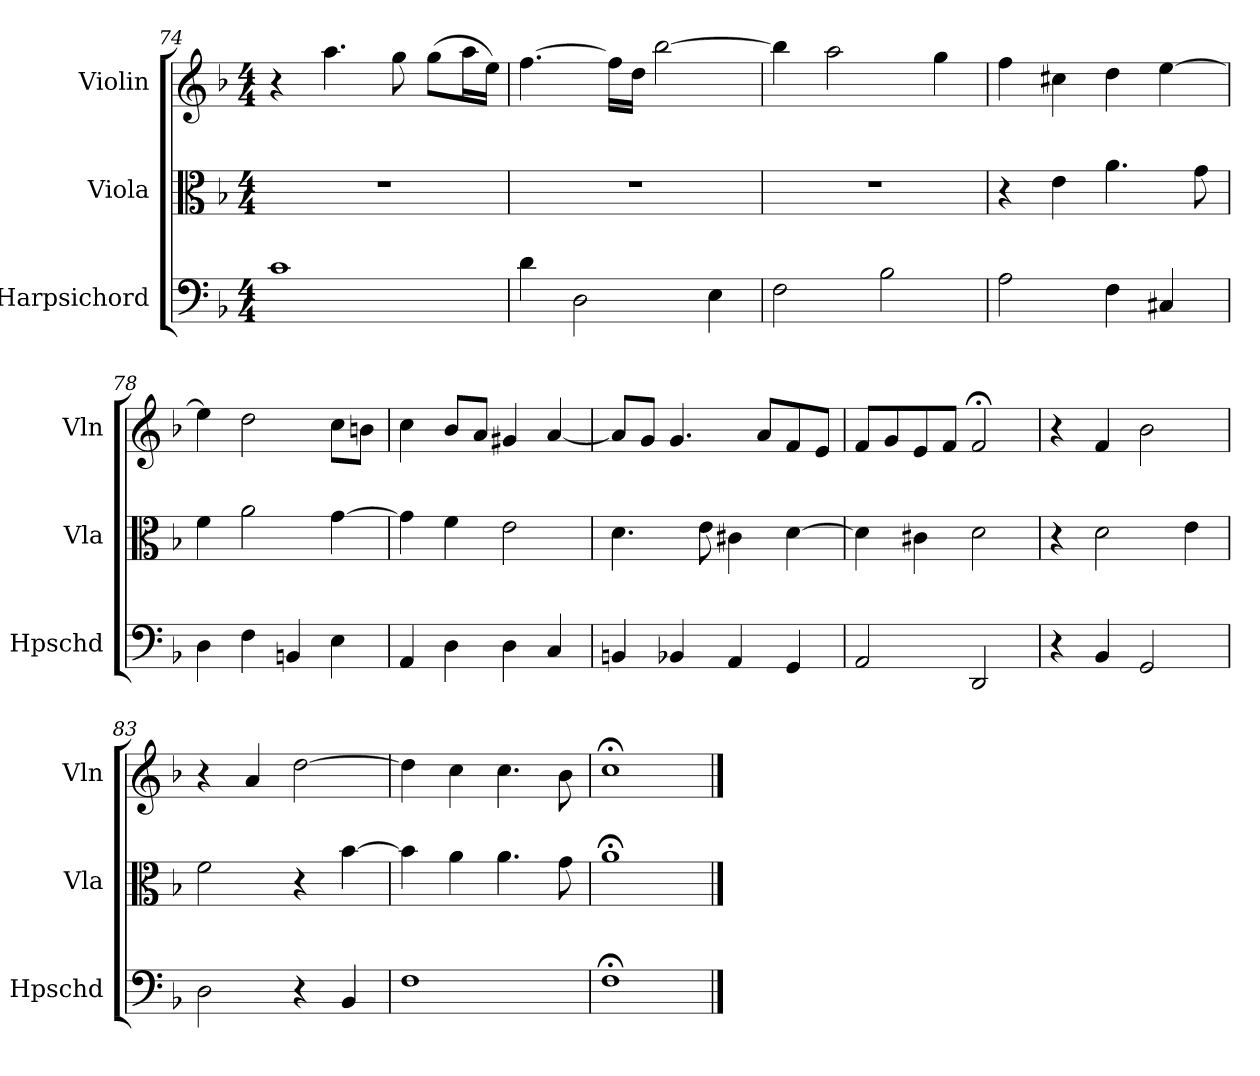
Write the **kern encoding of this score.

**kern	**kern	**kern
*part3	*part2	*part1
*staff3	*staff2	*staff1
*I"Harpsichord	*I"Viola	*I"Violin
*I'Hpschd	*I'Vla	*I'Vln
*clefF4	*clefC3	*clefG2
*k[b-]	*k[b-]	*k[b-]
*M4/4	*M4/4	*M4/4
*MM60	*MM60	*MM60
=74	=74	=74
1c	1r	4r
.	.	4.aa\
.	.	8gg\
.	.	(8gg\L
.	.	16aa\L
.	.	16ee\JJ)
=75	=75	=75
4d\	1r	[4.ff\
2D\	.	.
.	.	16ff\LL]
.	.	16dd\JJ
.	.	[2bb-\
4E\	.	.
=76	=76	=76
2F\	1r	4bb-\]
.	.	2aa\
2B-\	.	.
.	.	4gg\
=77	=77	=77
2A\	4r	4ff\
.	4e\	4cc#X\
4F\	4.a\	4dd\
4C#X/	.	[4ee\
.	8g\	.
=78	=78	=78
4D\	4f\	4ee\]
4F\	2a\	2dd\
4BBn/	.	.
4E\	[4g\	8cc\L
.	.	8bn\J
=79	=79	=79
4AA/	4g\]	4cc\
4D\	4f\	8b-/L
.	.	8a/J
4D\	2e\	4g#X/
4C/	.	[4a/
=80	=80	=80
4BBn/	4.d\	8a/L]
.	.	8g/J
4BB-X/	.	4.g/
.	8e\	.
4AA/	4c#X\	.
.	.	8a/L
4GG/	[4d\	8f/
.	.	8e/J
=81	=81	=81
2AA/	4d\]	8f/L
.	.	8g/
.	4c#X\	8e/
.	.	8f/J
2DD/	2d\	2f;</
=82	=82	=82
4r	4r	4r
4BB-/	2d\	4f/
2GG/	.	2b-\
.	4e\	.
=83	=83	=83
2D\	2f\	4r
.	.	4a/
4r	4r	[2dd\
4BB-/	[4b-\	.
=84	=84	=84
1F	4b-\]	4dd\]
.	4a\	4cc\
.	4.a\	4.cc\
.	8g\	8b-\
=85	=85	=85
1F;<	1a;<	1cc;<
==	==	==
*-	*-	*-
